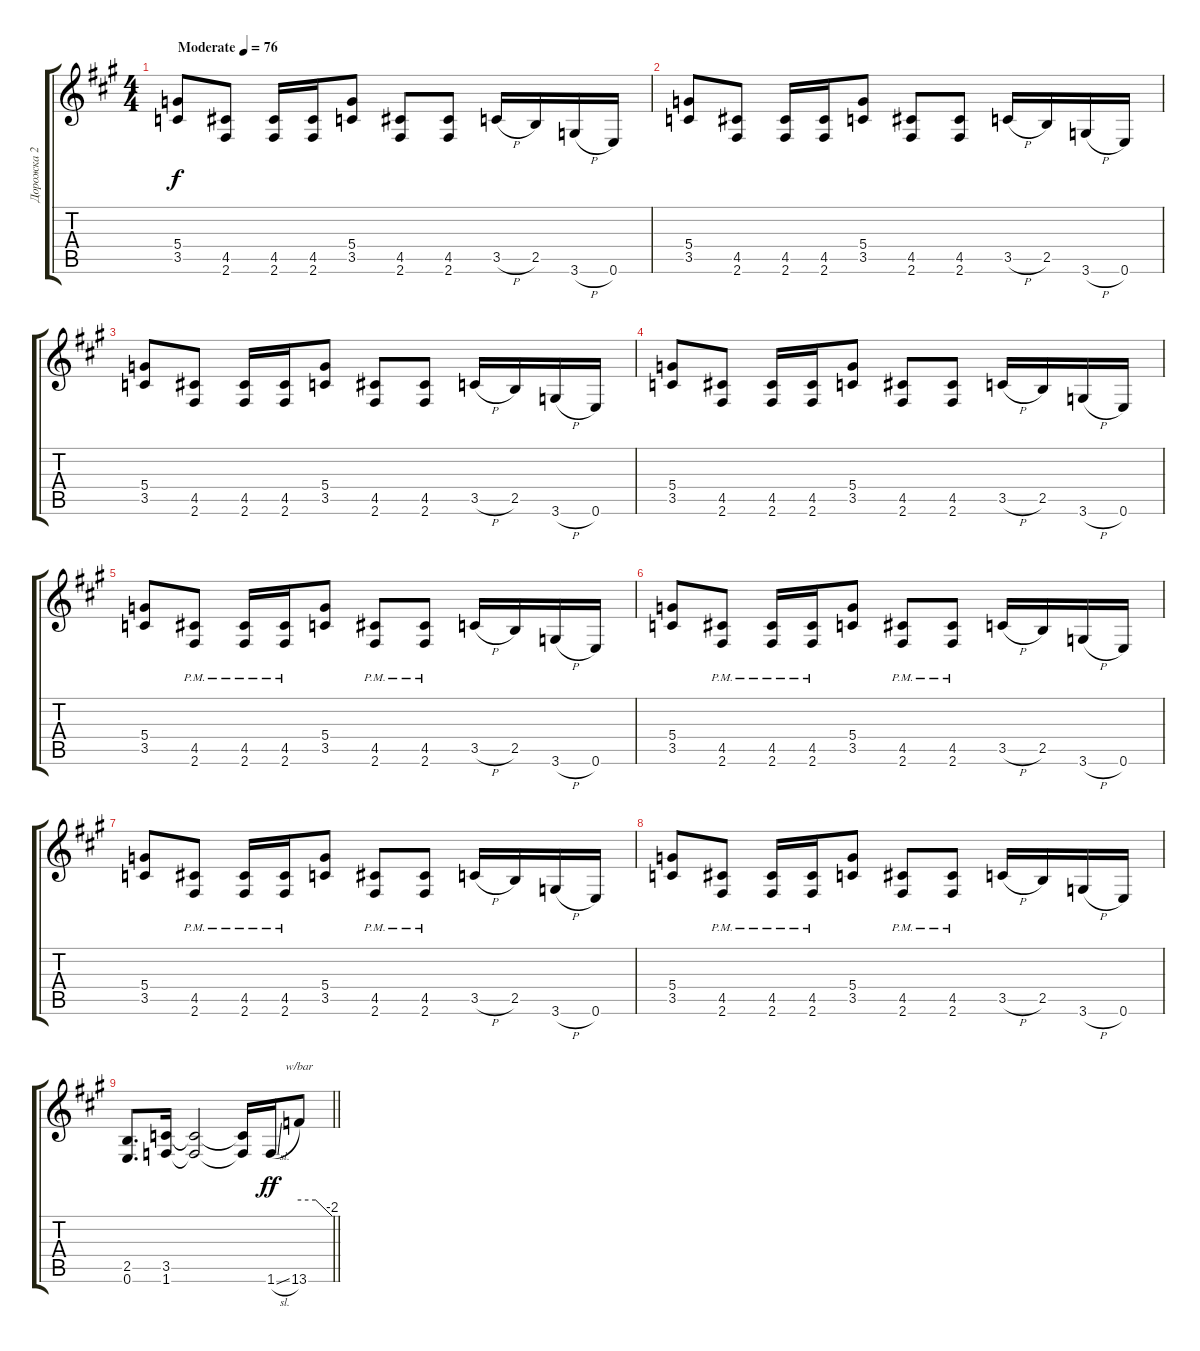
\track ("Дорожка 2" "Дорожка 2") {instrument distortionguitar}
\staff {score tabs}
\tuning (E4 B3 G3 D3 A2 E2) {hide}
\ts (4 4)
\tempo (76 "Moderate")
\tempo 86
\tempo (76 "Moderate")
\clef g2
\ks f#minor
(5.4 3.5).8{dy f instrument distortionguitar} (4.5 2.6).8 (4.5 2.6).16 (4.5 2.6).16 (5.4 3.5).8 (4.5 2.6).8 (4.5 2.6).8 3.5{h}.16 2.5.16 3.6{h}.16 0.6.16 |
(5.4 3.5).8 (4.5 2.6).8 (4.5 2.6).16 (4.5 2.6).16 (5.4 3.5).8 (4.5 2.6).8 (4.5 2.6).8 3.5{h}.16 2.5.16 3.6{h}.16 0.6.16 |
(5.4 3.5).8 (4.5 2.6).8 (4.5 2.6).16 (4.5 2.6).16 (5.4 3.5).8 (4.5 2.6).8 (4.5 2.6).8 3.5{h}.16 2.5.16 3.6{h}.16 0.6.16 |
(5.4 3.5).8 (4.5 2.6).8 (4.5 2.6).16 (4.5 2.6).16 (5.4 3.5).8 (4.5 2.6).8 (4.5 2.6).8 3.5{h}.16 2.5.16 3.6{h}.16 0.6.16 |
(5.4 3.5).8 (4.5{pm} 2.6{pm}).8 (4.5{pm} 2.6{pm}).16 (4.5{pm} 2.6{pm}).16 (5.4 3.5).8 (4.5{pm} 2.6{pm}).8 (4.5{pm} 2.6{pm}).8 3.5{h}.16 2.5.16 3.6{h}.16 0.6.16 |
(5.4 3.5).8 (4.5{pm} 2.6{pm}).8 (4.5{pm} 2.6{pm}).16 (4.5{pm} 2.6{pm}).16 (5.4 3.5).8 (4.5{pm} 2.6{pm}).8 (4.5{pm} 2.6{pm}).8 3.5{h}.16 2.5.16 3.6{h}.16 0.6.16 |
(5.4 3.5).8 (4.5{pm} 2.6{pm}).8 (4.5{pm} 2.6{pm}).16 (4.5{pm} 2.6{pm}).16 (5.4 3.5).8 (4.5{pm} 2.6{pm}).8 (4.5{pm} 2.6{pm}).8 3.5{h}.16 2.5.16 3.6{h}.16 0.6.16 |
(5.4 3.5).8 (4.5{pm} 2.6{pm}).8 (4.5{pm} 2.6{pm}).16 (4.5{pm} 2.6{pm}).16 (5.4 3.5).8 (4.5{pm} 2.6{pm}).8 (4.5{pm} 2.6{pm}).8 3.5{h}.16 2.5.16 3.6{h}.16 0.6.16 |
\barLineRight lightlight
(2.5 0.6).8{d} (3.5 1.6).16 (3.5{t} 1.6{t}).2 (3.5{t} 1.6{t}).16 1.6{sl}.16{dy ff} 13.6.8{tbe (custom default 0 0 30 0 60 -8)}
